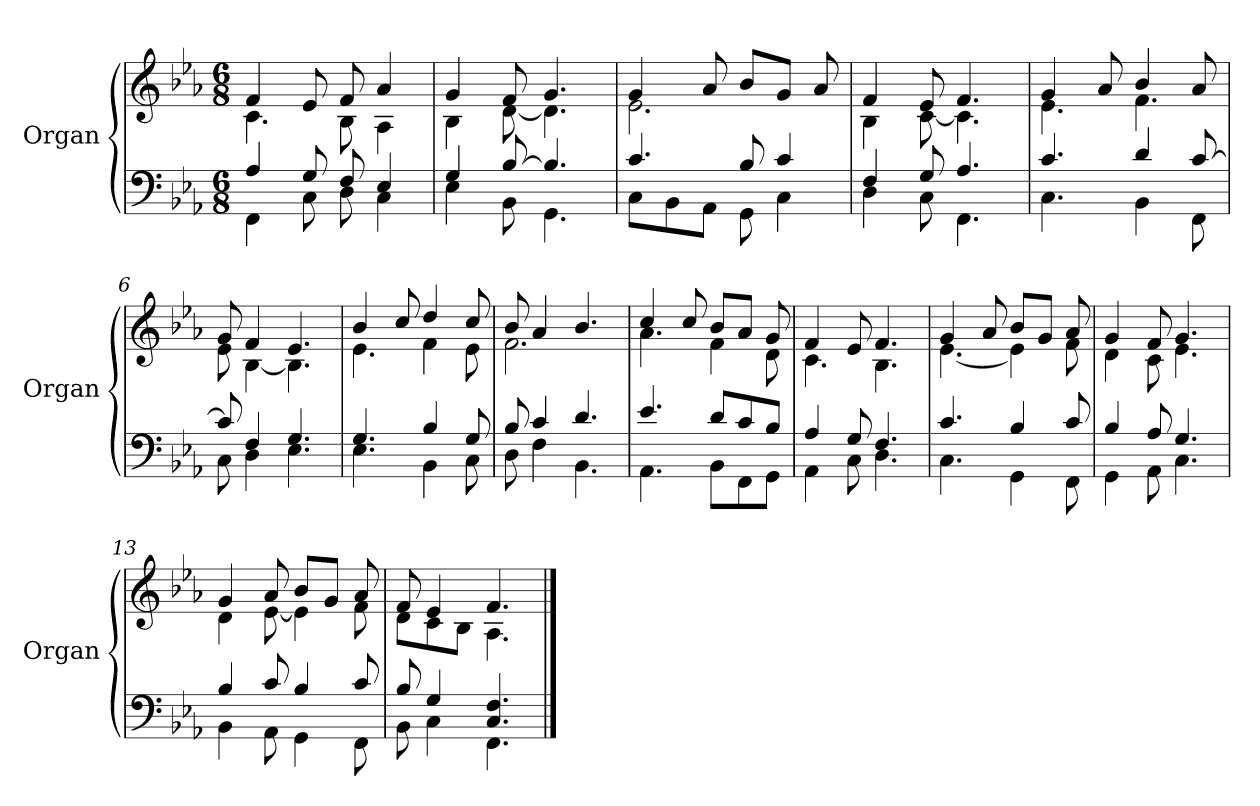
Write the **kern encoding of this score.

**kern	**kern
*part1	*part1
*staff2	*staff1
*I"Organ	*
*I'Organ	*
*clefF4	*clefG2
*k[b-e-a-]	*k[b-e-a-]
*M6/8	*M6/8
=1	=1
*^	*^
4A-/	4FF\	4f/	4.c\
8G/	8C\	8e-/	.
8F/	8D\	8f/	8B-\
4E-/	4C\	4a-/	4A-\
=2	=2	=2	=2
4G/	4E-\	4g/	4B-\
[>8B-/	8BB-\	8f/	[<8d\
4.B-/]	4.GG\	4.g/	4.d\]
=3	=3	=3	=3
4.c/	8C\L	4g/	2.e-\
.	8BB-\	.	.
.	8AA-\J	8a-/	.
8B-/	8GG\	8b-/L	.
4c/	4C\	8g/J	.
.	.	8a-/	.
=4	=4	=4	=4
4F/	4D\	4f/	4B-\
8G/	8C\	8e-/	[<8c\
4.A-/	4.FF\	4.f/	4.c\]
=5	=5	=5	=5
4.c/	4.C\	4g/	4.e-\
.	.	8a-/	.
4d/	4BB-\	4b-/	4.f\
[>8c/	8FF\	8a-/	.
=6	=6	=6	=6
8c/]	8C\	8g/	8e-\
4F/	4D\	4f/	[<4B-\
4.G/	4.E-\	4.e-/	4.B-\]
=7	=7	=7	=7
4.G/	4.E-\	4b-/	4.e-\
.	.	8cc/	.
4B-/	4BB-\	4dd/	4f\
8G/	8C\	8cc/	8e-\
=8	=8	=8	=8
8B-/	8D\	8b-/	2.f\
4c/	4F\	4a-/	.
4.d/	4.BB-\	4.b-/	.
=9	=9	=9	=9
4.e-/	4.AA-\	4cc/	4.a-\
.	.	8cc/	.
8d/L	8BB-\L	8b-/L	4f\
8c/	8FF\	8a-/J	.
8B-/J	8GG\J	8g/	8d\
=10	=10	=10	=10
4A-/	4AA-\	4f/	4.c\
8G/	8C\	8e-/	.
4.F/	4.D\	4.f/	4.B-\
=11	=11	=11	=11
4.c/	4.C\	4g/	[<4.e-\
.	.	8a-/	.
4B-/	4GG\	8b-/L	4e-\]
.	.	8g/J	.
8c/	8FF\	8a-/	8f\
=12	=12	=12	=12
4B-/	4GG\	4g/	4d\
8A-/	8AA-\	8f/	8c\
4.G/	4.C\	4.g/	4.e-\
=13	=13	=13	=13
4B-/	4BB-\	4g/	4d\
8c/	8AA-\	8a-/	[<8e-\
4B-/	4GG\	8b-/L	4e-\]
.	.	8g/J	.
8c/	8FF\	8a-/	8f\
=14	=14	=14	=14
8B-/	8BB-\	8f/	8d\L
4G/	4C\	4e-/	8c\
.	.	.	8B-\J
4.C/ 4.F/	4.FF\	4.f/	4.A-\
*v	*v	*	*
*	*v	*v
==	==
*-	*-
